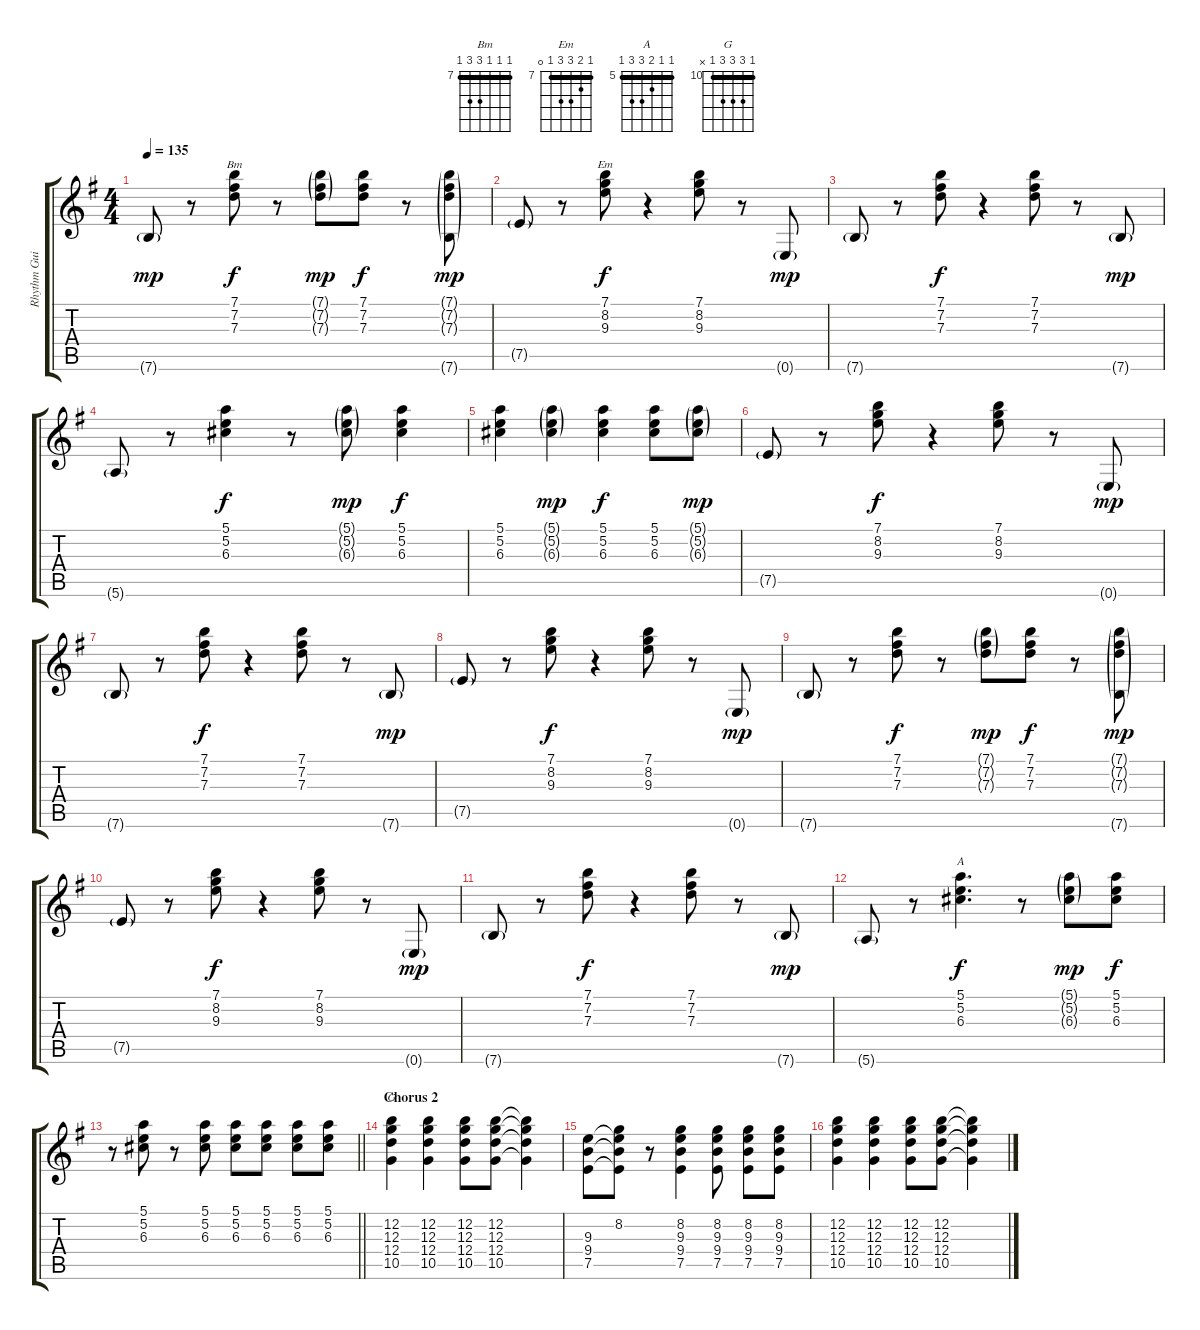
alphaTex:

\track ("Rhythm Guitar" "Rhythm Gui") {instrument overdrivenguitar}
\staff {score tabs}
\tuning (E4 B3 G3 D3 A2 E2) {hide}
\chord ("Bm" 7 7 7 9 9 7) {firstfret 7 barre 7}
\chord ("Em" 7 8 9 9 7 0) {firstfret 7 barre 7}
\chord ("A" 5 5 6 7 7 5) {firstfret 5 barre 5}
\chord ("G" 10 12 12 12 10 x) {firstfret 10 barre 10}
\ts (4 4)
\tempo 135
\clef g2
\ks g
7.6{g}.8{dy mp} r.8 (7.1 7.2 7.3).8{ch "Bm" dy f} r.8 (7.1{g} 7.2{g} 7.3{g}).8{dy mp} (7.1 7.2 7.3).8{dy f} r.8 (7.1{g} 7.2{g} 7.3{g} 7.6{g}).8{dy mp} |
7.5{g}.8 r.8 (7.1 8.2 9.3).8{ch "Em" dy f} r.4 (7.1 8.2 9.3).8 r.8 0.6{g}.8{dy mp} |
7.6{g}.8 r.8 (7.1 7.2 7.3).8{dy f} r.4 (7.1 7.2 7.3).8 r.8 7.6{g}.8{dy mp} |
5.6{g}.8 r.8 (5.1 5.2 6.3).4{dy f} r.8 (5.1{g} 5.2{g} 6.3{g}).8{dy mp} (5.1 5.2 6.3).4{dy f} |
(5.1 5.2 6.3).4 (5.1{g} 5.2{g} 6.3{g}).4{dy mp} (5.1 5.2 6.3).4{dy f} (5.1 5.2 6.3).8 (5.1{g} 5.2{g} 6.3{g}).8{dy mp} |
7.5{g}.8 r.8 (7.1 8.2 9.3).8{dy f} r.4 (7.1 8.2 9.3).8 r.8 0.6{g}.8{dy mp} |
7.6{g}.8 r.8 (7.1 7.2 7.3).8{dy f} r.4 (7.1 7.2 7.3).8 r.8 7.6{g}.8{dy mp} |
7.5{g}.8 r.8 (7.1 8.2 9.3).8{dy f} r.4 (7.1 8.2 9.3).8 r.8 0.6{g}.8{dy mp} |
7.6{g}.8 r.8 (7.1 7.2 7.3).8{dy f} r.8 (7.1{g} 7.2{g} 7.3{g}).8{dy mp} (7.1 7.2 7.3).8{dy f} r.8 (7.1{g} 7.2{g} 7.3{g} 7.6{g}).8{dy mp} |
7.5{g}.8 r.8 (7.1 8.2 9.3).8{dy f} r.4 (7.1 8.2 9.3).8 r.8 0.6{g}.8{dy mp} |
7.6{g}.8 r.8 (7.1 7.2 7.3).8{dy f} r.4 (7.1 7.2 7.3).8 r.8 7.6{g}.8{dy mp} |
5.6{g}.8 r.8 (5.1 5.2 6.3).4{d ch "A" dy f} r.8 (5.1{g} 5.2{g} 6.3{g}).8{dy mp} (5.1 5.2 6.3).8{dy f} |
\barLineRight lightlight
r.8 (5.1 5.2 6.3).8 r.8 (5.1 5.2 6.3).8 (5.1 5.2 6.3).8 (5.1 5.2 6.3).8 (5.1 5.2 6.3).8 (5.1 5.2 6.3).8 |
\section ("" "Chorus 2")
(12.2 12.3 12.4 10.5).4{ch "G"} (12.2 12.3 12.4 10.5).4 (12.2 12.3 12.4 10.5).8 (12.2 12.3 12.4 10.5).8 (12.2{t} 12.3{t} 12.4{t} 10.5{t}).4 |
(9.3 9.4 7.5).8 (8.2 9.3{t} 9.4{t} 7.5{t}).8 r.8 (8.2 9.3 9.4 7.5).4 (8.2 9.3 9.4 7.5).8 (8.2 9.3 9.4 7.5).8 (8.2 9.3 9.4 7.5).8 |
(12.2 12.3 12.4 10.5).4 (12.2 12.3 12.4 10.5).4 (12.2 12.3 12.4 10.5).8 (12.2 12.3 12.4 10.5).8 (12.2{t} 12.3{t} 12.4{t} 10.5{t}).4
